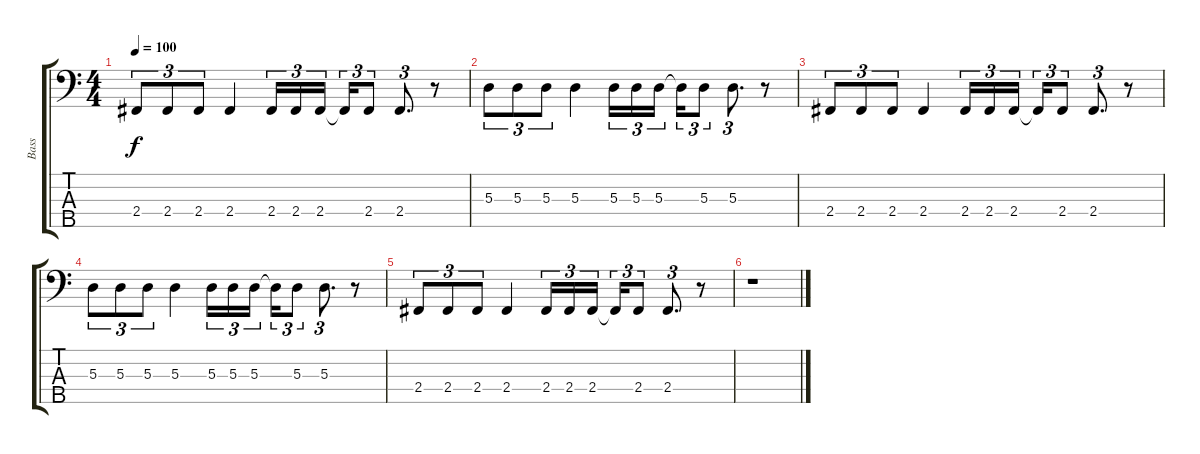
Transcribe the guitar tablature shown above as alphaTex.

\track ("Bass" "Bass") {instrument electricbassfinger}
\staff {score tabs}
\tuning (G2 D2 A1 E1 B0) {hide}
\ts (4 4)
\tempo 100
\clef f4
\ks c
2.4.8{tu (3 2) dy f} 2.4.8{tu (3 2)} 2.4.8{tu (3 2)} 2.4.4 2.4.16{tu (3 2)} 2.4.16{tu (3 2)} 2.4.16{tu (3 2) beam splitsecondary} 2.4{t}.16{tu (3 2)} 2.4.8{tu (3 2)} 2.4.8{d tu (3 2)} r.8 |
5.3.8{tu (3 2)} 5.3.8{tu (3 2)} 5.3.8{tu (3 2)} 5.3.4 5.3.16{tu (3 2)} 5.3.16{tu (3 2)} 5.3.16{tu (3 2) beam splitsecondary} 5.3{t}.16{tu (3 2)} 5.3.8{tu (3 2)} 5.3.8{d tu (3 2)} r.8 |
2.4.8{tu (3 2)} 2.4.8{tu (3 2)} 2.4.8{tu (3 2)} 2.4.4 2.4.16{tu (3 2)} 2.4.16{tu (3 2)} 2.4.16{tu (3 2) beam splitsecondary} 2.4{t}.16{tu (3 2)} 2.4.8{tu (3 2)} 2.4.8{d tu (3 2)} r.8 |
5.3.8{tu (3 2)} 5.3.8{tu (3 2)} 5.3.8{tu (3 2)} 5.3.4 5.3.16{tu (3 2)} 5.3.16{tu (3 2)} 5.3.16{tu (3 2) beam splitsecondary} 5.3{t}.16{tu (3 2)} 5.3.8{tu (3 2)} 5.3.8{d tu (3 2)} r.8 |
2.4.8{tu (3 2)} 2.4.8{tu (3 2)} 2.4.8{tu (3 2)} 2.4.4 2.4.16{tu (3 2)} 2.4.16{tu (3 2)} 2.4.16{tu (3 2) beam splitsecondary} 2.4{t}.16{tu (3 2)} 2.4.8{tu (3 2)} 2.4.8{d tu (3 2)} r.8 |
r.1
